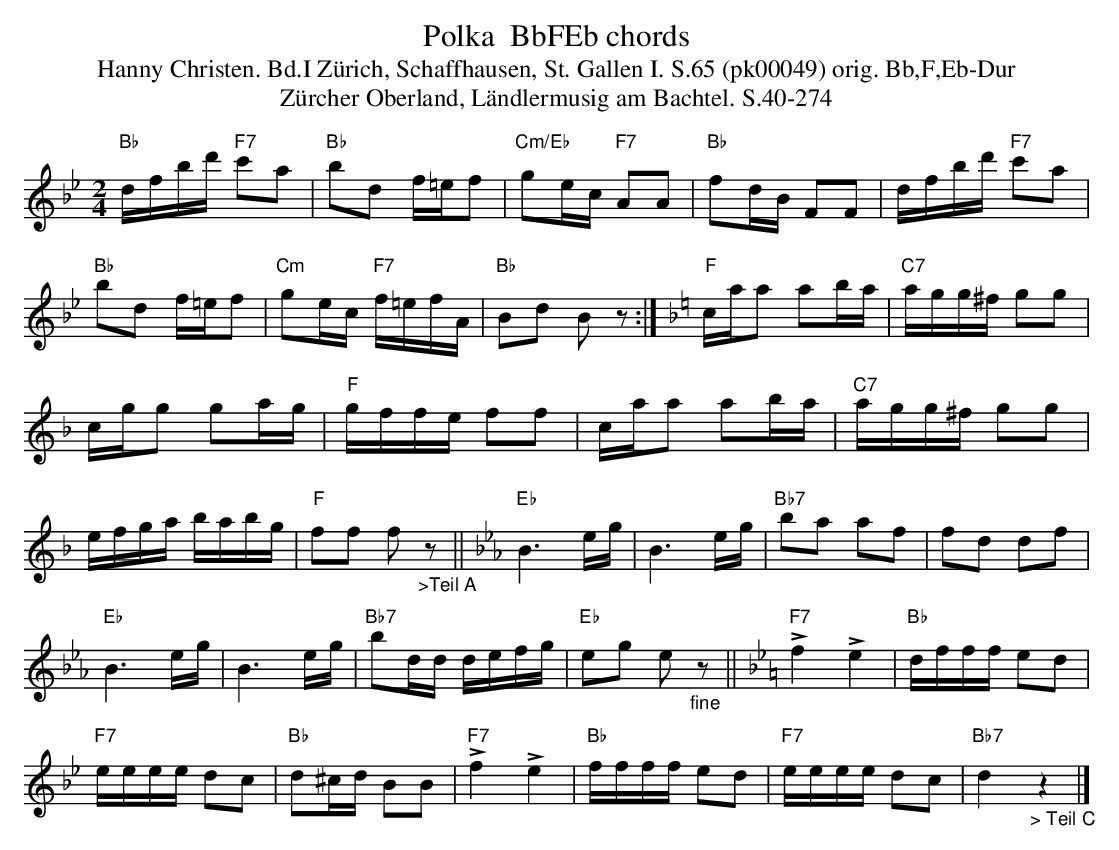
X:1
T: Polka  BbFEb chords
T:Hanny Christen. Bd.I Zürich, Schaffhausen, St. Gallen I. S.65 (pk00049) orig. Bb,F,Eb-Dur
T: Z\"urcher Oberland, L\"andlermusig am Bachtel. S.40-274
M:2/4
L:1/16
K:Bb %%MIDI gchordon
"Bb"dfbd' "F7"c'2a2 | "Bb"b2d2 f=ef2 | "Cm/Eb"g2ec "F7"A2A2 | "Bb"f2dB F2F2 | dfbd' "F7"c'2a2 |
"Bb"b2d2 f=ef2 | "Cm"g2ec "F7"f=efA | "Bb"B2d2 B2z2 :| [K:F] "F"caa2 a2ba | "C7"agg^f g2g2 |
cgg2 g2ag | "F"gffe f2f2 | caa2 a2ba | "C7"agg^f g2g2 |
efga babg | "F"f2f2 f2"_>Teil A"z2 || [K:Eb] "Eb"B6 eg | B6 eg | "Bb7"b2a2 a2f2 | f2d2 d2f2 |
"Eb"B6eg | B6eg | "Bb7"b2dd defg | "Eb"e2g2 e2"_fine"z2 || [K:Bb] "F7"!>!f4 !>!e4 | "Bb"dfff e2d2 |
"F7"eeee d2c2 | "Bb"d2^cd B2B2 | "F7"!>!f4 !>!e4 | "Bb"ffff e2d2 | "F7"eeee d2c2 | "Bb7"d4"_> Teil C"z4 |]
